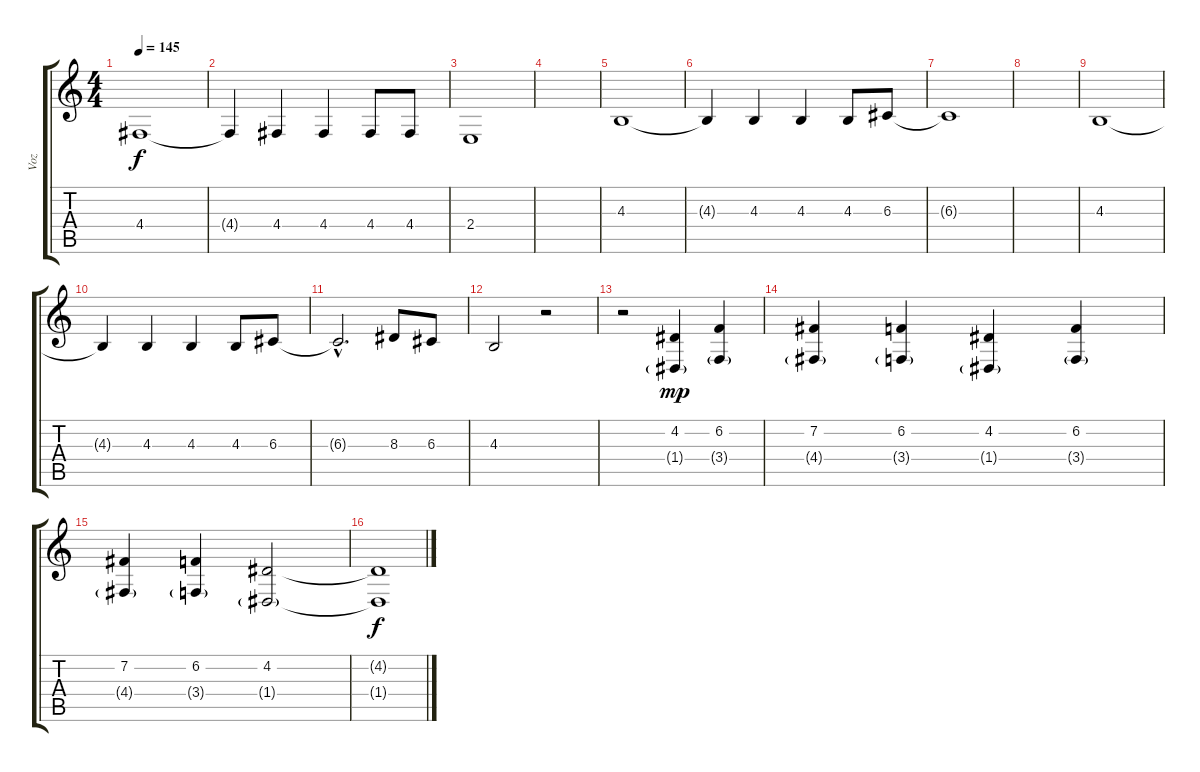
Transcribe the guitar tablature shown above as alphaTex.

\track ("Voz" "Voz") {instrument synthvoice}
\staff {score tabs}
\tuning (E4 B3 G3 D3 A2 E2) {hide}
\ts (4 4)
\tempo 145
\clef g2
\ks c
4.4.1{dy f} |
4.4{t}.4 4.4.4 4.4.4 4.4.8 4.4.8 |
2.4.1 |
|
4.3.1 |
4.3{t}.4 4.3.4 4.3.4 4.3.8 6.3.8 |
6.3{t}.1 |
|
4.3.1 |
4.3{t}.4 4.3.4 4.3.4 4.3.8 6.3.8 |
6.3{hac t}.2{d} 8.3.8 6.3.8 |
4.3.2 r.2 |
r.2 (4.2 1.4{g}).4{dy mp} (6.2 3.4{g}).4 |
(7.2 4.4{g}).4 (6.2 3.4{g}).4 (4.2 1.4{g}).4 (6.2 3.4{g}).4 |
(7.2 4.4{g}).4 (6.2 3.4{g}).4 (4.2 1.4{g}).2 |
(4.2{t} 1.4{t}).1{dy f}
